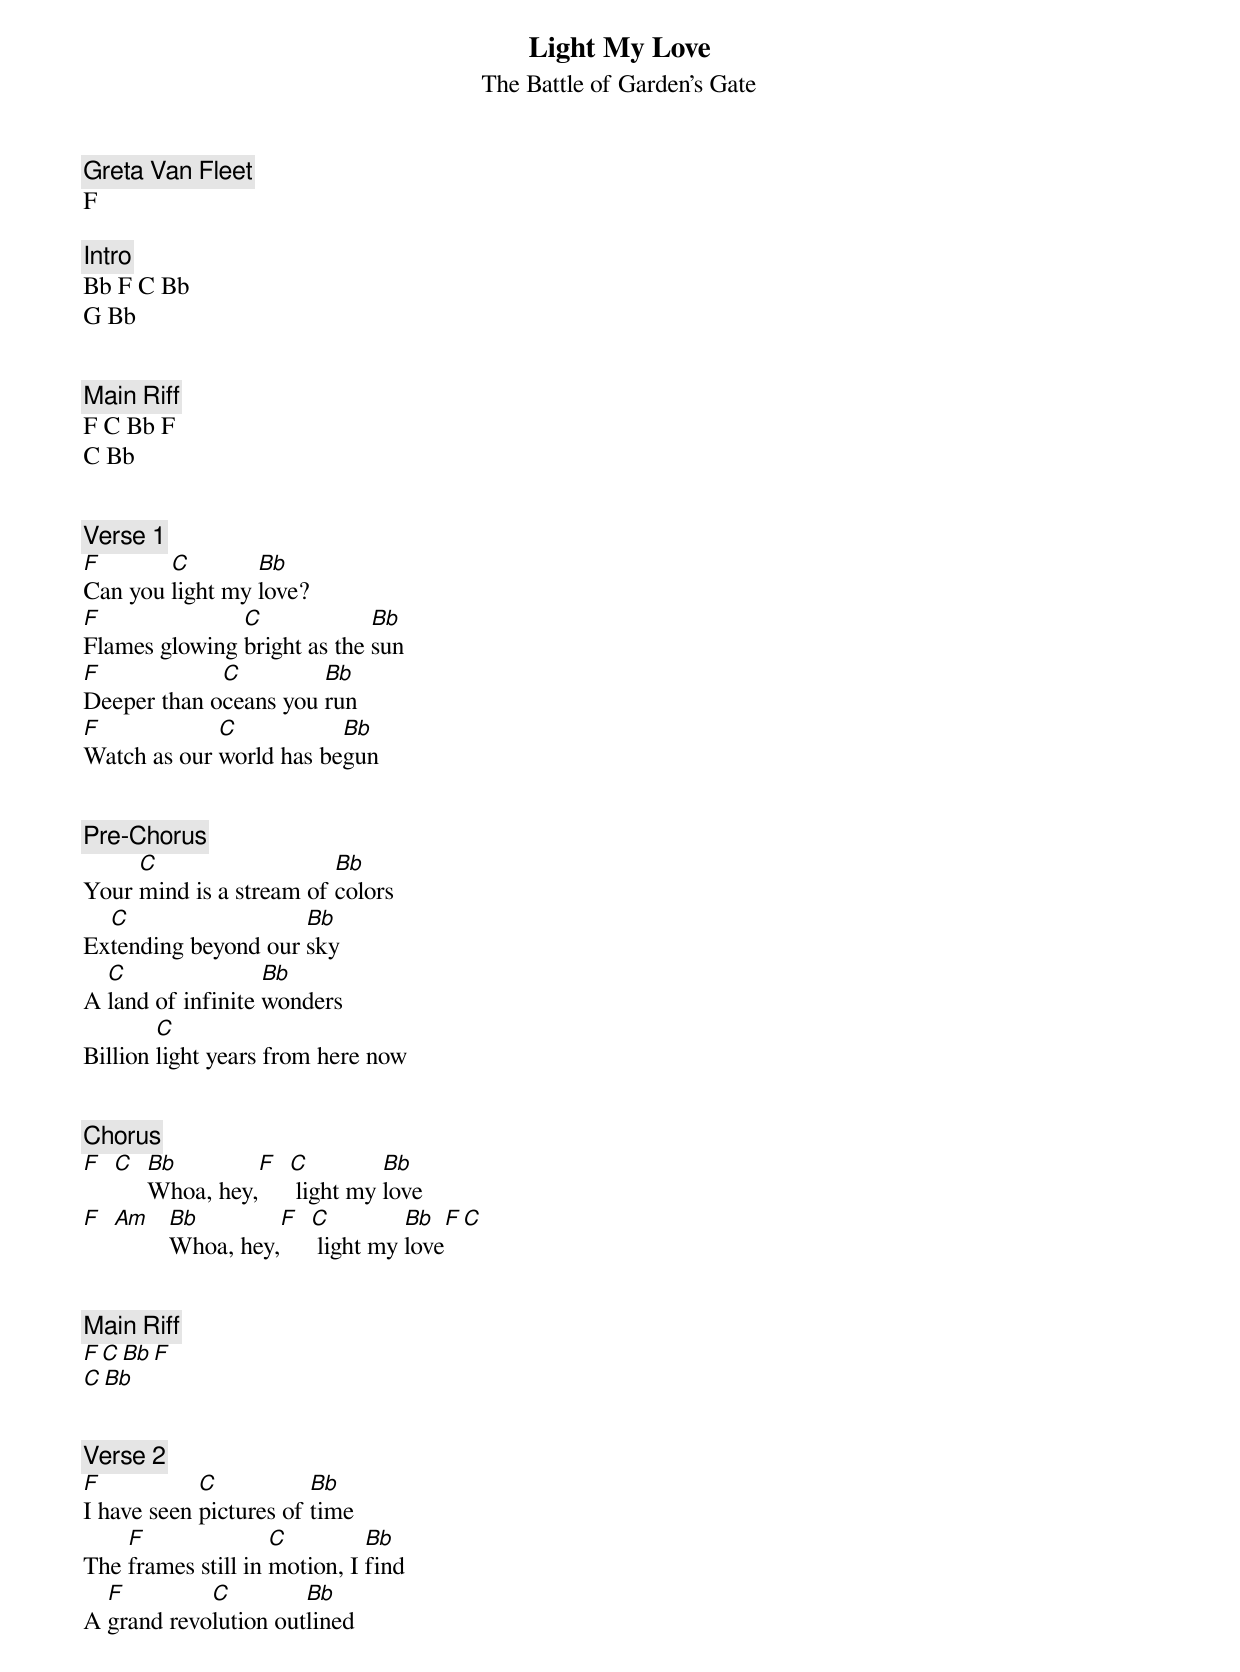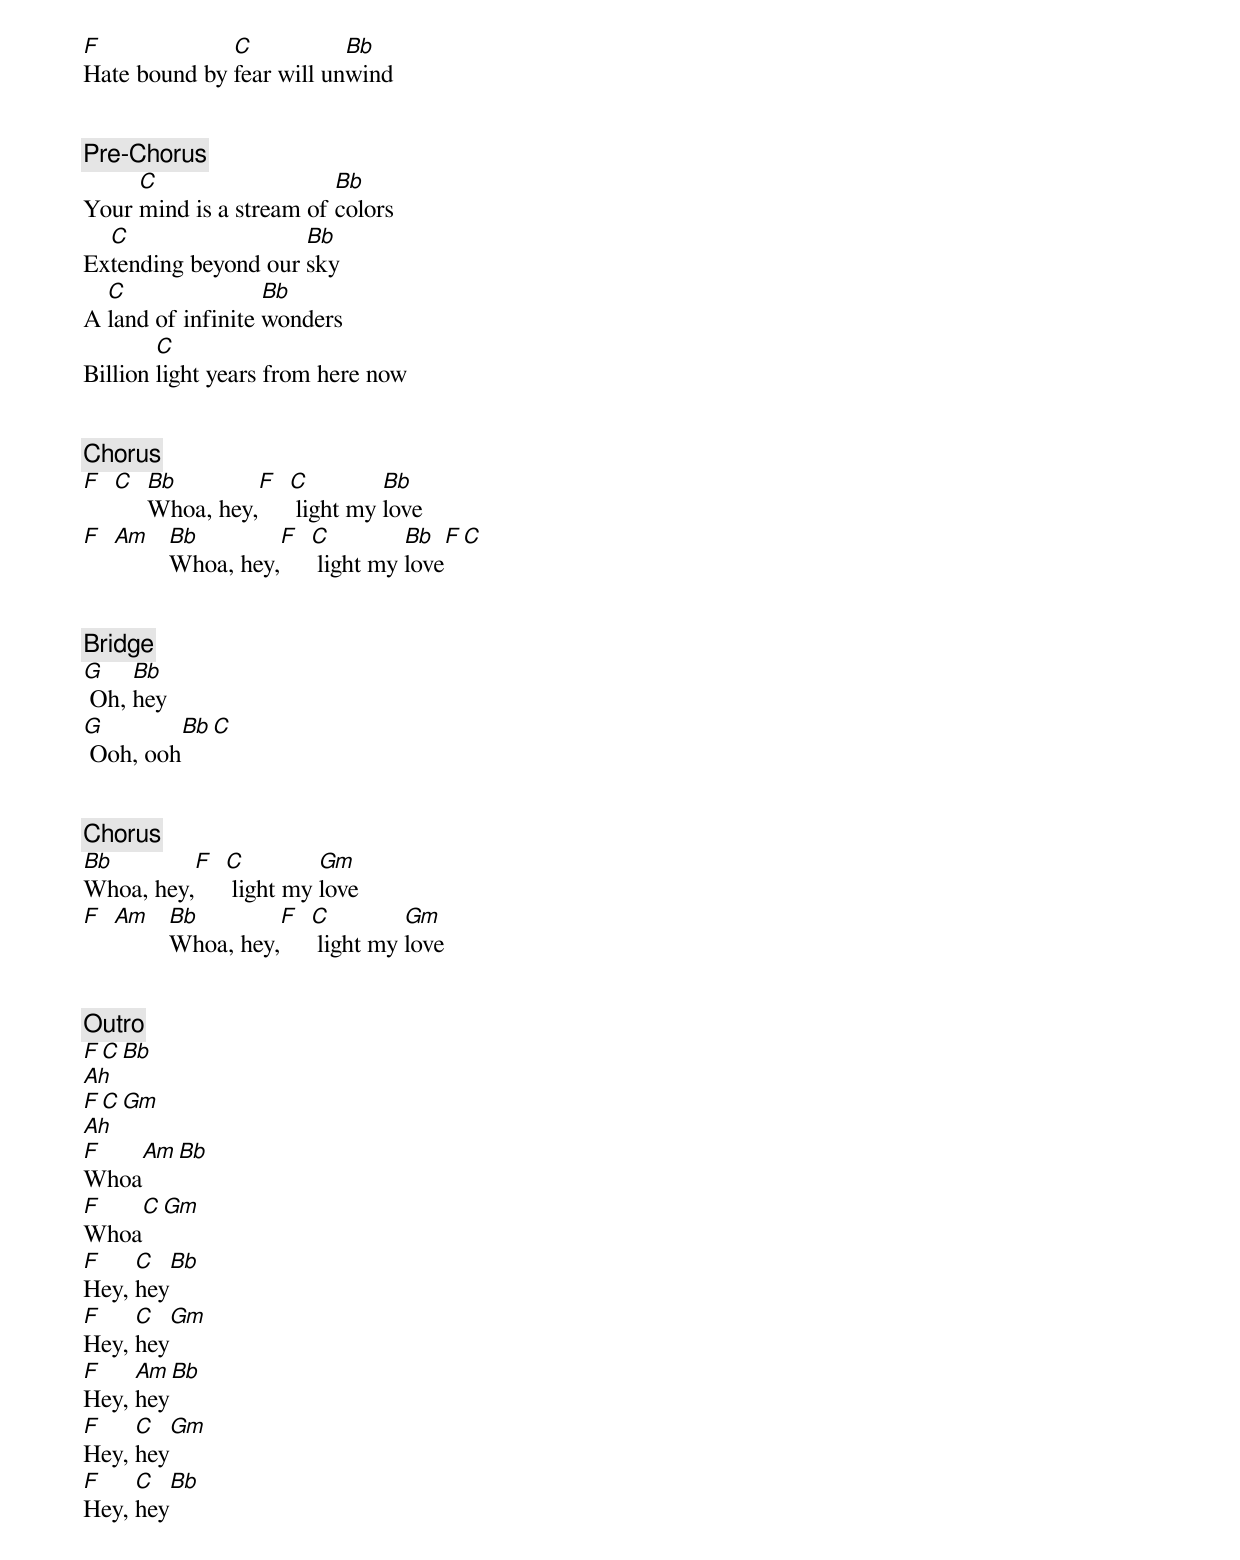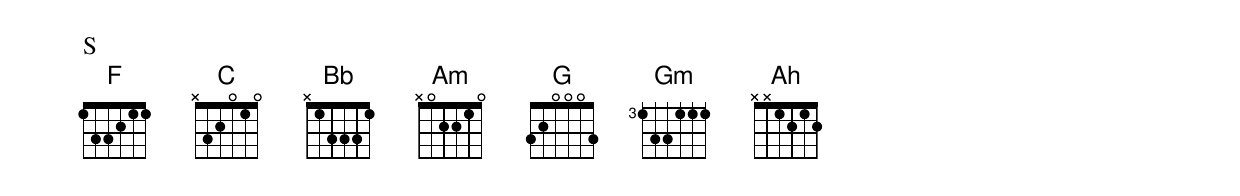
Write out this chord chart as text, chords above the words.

Light My Love
The Battle of Garden's Gate
Greta Van Fleet
F

[Intro]
Bb F C Bb
G Bb


[Main Riff]
F C Bb F
C Bb


[Verse 1]
F       C        Bb
Can you light my love?
F              C             Bb
Flames glowing bright as the sun
F            C         Bb
Deeper than oceans you run
F            C           Bb
Watch as our world has begun


[Pre-Chorus]
     C                   Bb
Your mind is a stream of colors
  C                  Bb
Extending beyond our sky
  C                Bb
A land of infinite wonders
        C
Billion light years from here now


[Chorus]
F C Bb        F C         Bb
    Whoa, hey,   light my love
F Am Bb        F C         Bb  F C
     Whoa, hey,   light my love


[Main Riff]
F C Bb F
C Bb


[Verse 2]
F           C           Bb
I have seen pictures of time
    F               C         Bb
The frames still in motion, I find
  F         C         Bb
A grand revolution outlined
F             C           Bb
Hate bound by fear will unwind


[Pre-Chorus]
     C                   Bb
Your mind is a stream of colors
  C                  Bb
Extending beyond our sky
  C                Bb
A land of infinite wonders
        C
Billion light years from here now


[Chorus]
F C Bb        F C         Bb
    Whoa, hey,   light my love
F Am Bb        F C         Bb  F C
     Whoa, hey,   light my love


[Bridge]
G    Bb
 Oh, hey
G        Bb C
 Ooh, ooh


[Chorus]
Bb        F C         Gm
Whoa, hey,   light my love
F Am Bb        F C         Gm
     Whoa, hey,   light my love


[Outro]
F C Bb
Ah
F C Gm
Ah
F   Am Bb
Whoa
F   C Gm
Whoa
F    C  Bb
Hey, hey
F    C  Gm
Hey, hey
F    Am Bb
Hey, hey
F    C  Gm
Hey, hey
F    C  Bb
Hey, hey
S
